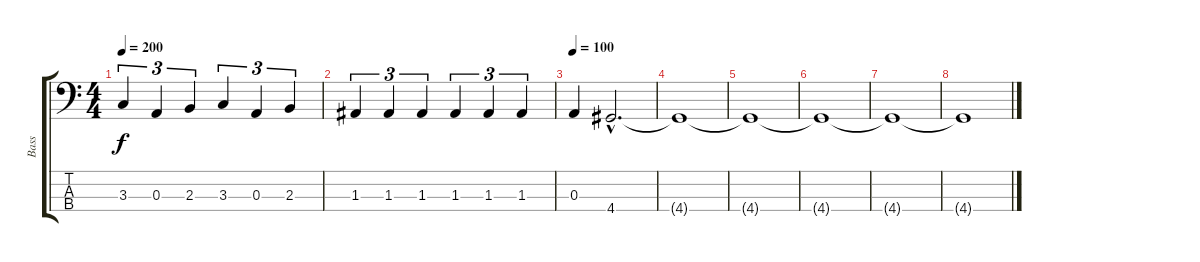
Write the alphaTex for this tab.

\track ("Bass" "Bass") {instrument electricbassfinger}
\staff {score tabs}
\tuning (G2 D2 A1 E1) {hide}
\ts (4 4)
\tempo 200
\clef f4
\ks c
3.3.4{tu (3 2) dy f} 0.3.4{tu (3 2)} 2.3.4{tu (3 2)} 3.3.4{tu (3 2)} 0.3.4{tu (3 2)} 2.3.4{tu (3 2)} |
1.3.4{tu (3 2)} 1.3.4{tu (3 2)} 1.3.4{tu (3 2)} 1.3.4{tu (3 2)} 1.3.4{tu (3 2)} 1.3.4{tu (3 2)} |
\tempo 100
0.3.4 4.4{hac}.2{d} |
4.4{t}.1 |
4.4{t}.1 |
4.4{t}.1 |
4.4{t}.1 |
4.4{t}.1
